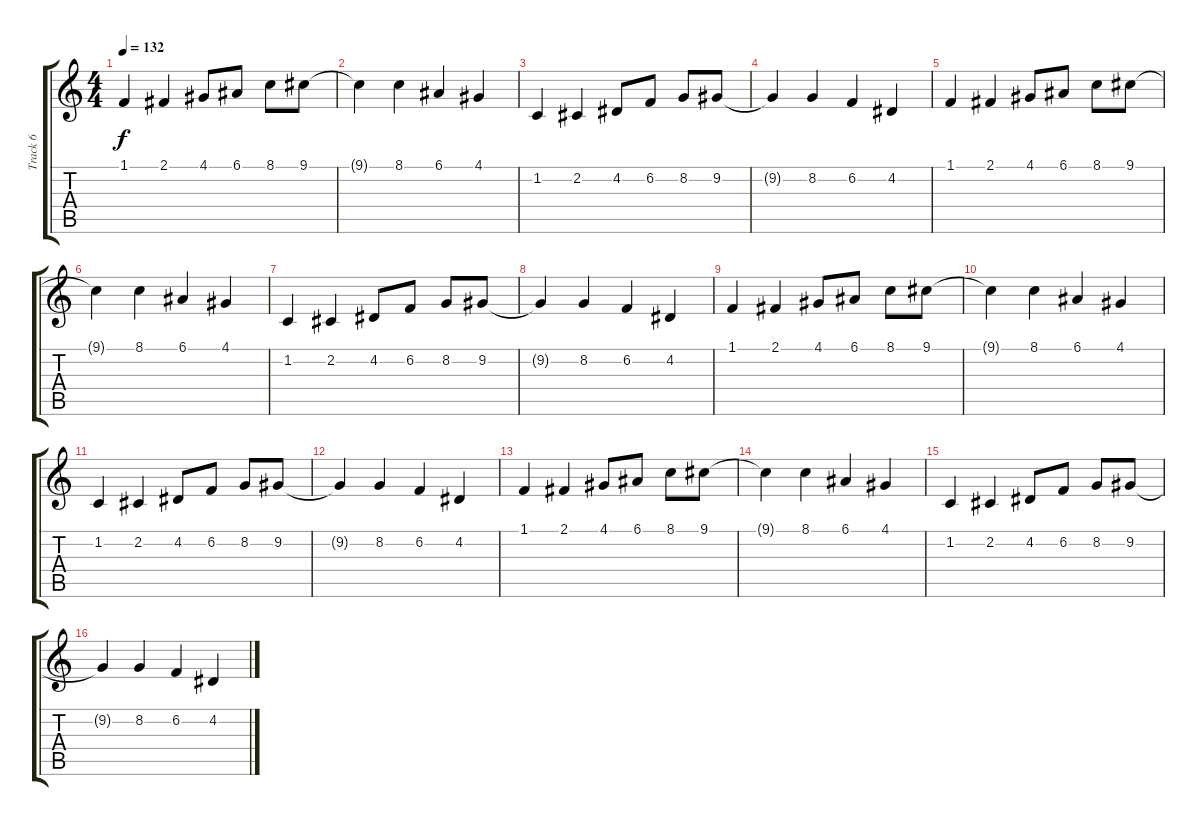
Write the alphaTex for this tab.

\track ("Track 6" "Track 6") {instrument kalimba}
\staff {score tabs}
\tuning (E4 B3 G3 D3 A2 E2) {hide}
\ts (4 4)
\tempo 132
\clef g2
\ks c
1.1.4{dy f} 2.1.4 4.1.8 6.1.8 8.1.8 9.1.8 |
9.1{t}.4 8.1.4 6.1.4 4.1.4 |
1.2.4 2.2.4 4.2.8 6.2.8 8.2.8 9.2.8 |
9.2{t}.4 8.2.4 6.2.4 4.2.4 |
1.1.4 2.1.4 4.1.8 6.1.8 8.1.8 9.1.8 |
9.1{t}.4 8.1.4 6.1.4 4.1.4 |
1.2.4 2.2.4 4.2.8 6.2.8 8.2.8 9.2.8 |
9.2{t}.4 8.2.4 6.2.4 4.2.4 |
1.1.4 2.1.4 4.1.8 6.1.8 8.1.8 9.1.8 |
9.1{t}.4 8.1.4 6.1.4 4.1.4 |
1.2.4 2.2.4 4.2.8 6.2.8 8.2.8 9.2.8 |
9.2{t}.4 8.2.4 6.2.4 4.2.4 |
1.1.4 2.1.4 4.1.8 6.1.8 8.1.8 9.1.8 |
9.1{t}.4 8.1.4 6.1.4 4.1.4 |
1.2.4 2.2.4 4.2.8 6.2.8 8.2.8 9.2.8 |
9.2{t}.4 8.2.4 6.2.4 4.2.4
